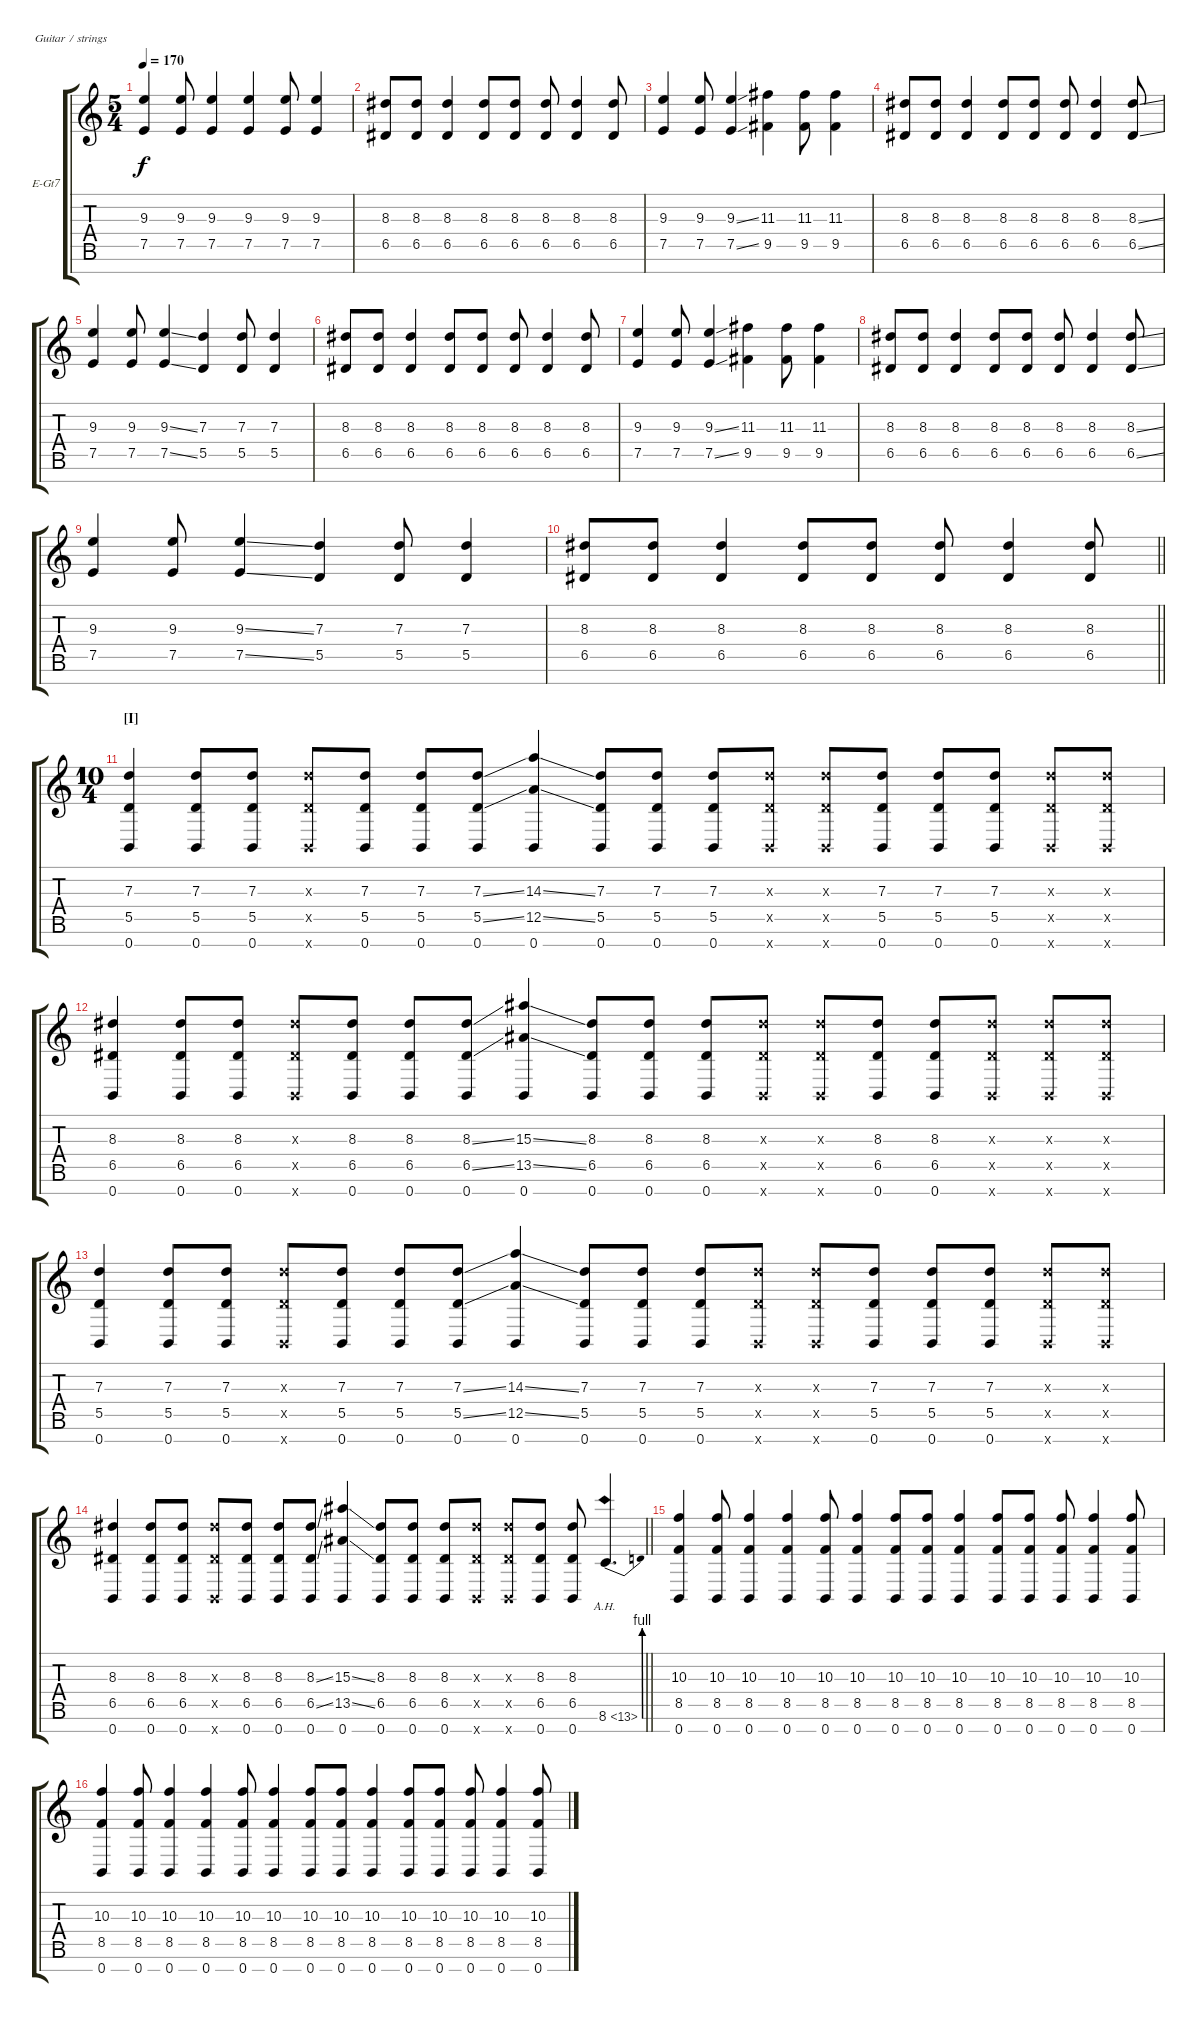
\bracketExtendMode groupsimilarinstruments
\firstSystemTrackNameOrientation horizontal
\otherSystemsTrackNameOrientation horizontal
\track ("Guitar 1" "E-Gt7") {multiBarRest instrument distortionguitar}
\staff {score tabs}
\tuning (E4 B3 G3 D3 A2 E2 B1)
\ts (5 4)
\tempo 170
\clef g2
\ks c
(9.3 7.5).4{dy f} (9.3 7.5).8 (9.3 7.5).4 (9.3 7.5).4 (9.3 7.5).8 (9.3 7.5).4 |
(8.3 6.5).8 (8.3 6.5).8 (8.3 6.5).4 (8.3 6.5).8 (8.3 6.5).8 (8.3 6.5).8 (8.3 6.5).4 (8.3 6.5).8 |
(9.3 7.5).4 (9.3 7.5).8 (9.3{ss} 7.5{ss}).4 (11.3 9.5).4 (11.3 9.5).8 (11.3 9.5).4 |
(8.3 6.5).8 (8.3 6.5).8 (8.3 6.5).4 (8.3 6.5).8 (8.3 6.5).8 (8.3 6.5).8 (8.3 6.5).4 (8.3{ss} 6.5{ss}).8 |
(9.3 7.5).4 (9.3 7.5).8 (9.3{ss} 7.5{ss}).4 (7.3 5.5).4 (7.3 5.5).8 (7.3 5.5).4 |
(8.3 6.5).8 (8.3 6.5).8 (8.3 6.5).4 (8.3 6.5).8 (8.3 6.5).8 (8.3 6.5).8 (8.3 6.5).4 (8.3 6.5).8 |
(9.3 7.5).4 (9.3 7.5).8 (9.3{ss} 7.5{ss}).4 (11.3 9.5).4 (11.3 9.5).8 (11.3 9.5).4 |
(8.3 6.5).8 (8.3 6.5).8 (8.3 6.5).4 (8.3 6.5).8 (8.3 6.5).8 (8.3 6.5).8 (8.3 6.5).4 (8.3{ss} 6.5{ss}).8 |
(9.3 7.5).4 (9.3 7.5).8 (9.3{ss} 7.5{ss}).4 (7.3 5.5).4 (7.3 5.5).8 (7.3 5.5).4 |
\barLineRight lightlight
(8.3 6.5).8 (8.3 6.5).8 (8.3 6.5).4 (8.3 6.5).8 (8.3 6.5).8 (8.3 6.5).8 (8.3 6.5).4 (8.3 6.5).8 |
\ts (10 4)
\section ("I" "")
(7.3 5.5 0.7).4 (7.3 5.5 0.7).8 (7.3 5.5 0.7).8 (0.7{x} 5.5{x} 7.3{x}).8 (7.3 5.5 0.7).8 (7.3 5.5 0.7).8 (7.3{ss} 5.5{ss} 0.7).8 (14.3{ss} 12.5{ss} 0.7).4 (7.3 5.5 0.7).8 (7.3 5.5 0.7).8 (7.3 5.5 0.7).8 (0.7{x} 5.5{x} 7.3{x}).8 (0.7{x} 7.3{x} 5.5{x}).8 (7.3 5.5 0.7).8 (7.3 5.5 0.7).8 (7.3 5.5 0.7).8 (0.7{x} 5.5{x} 7.3{x}).8 (0.7{x} 7.3{x} 5.5{x}).8 |
(8.3 6.5 0.7).4 (8.3 6.5 0.7).8 (8.3 6.5 0.7).8 (0.7{x} 6.5{x} 8.3{x}).8 (8.3 6.5 0.7).8 (8.3 6.5 0.7).8 (8.3{ss} 6.5{ss} 0.7).8 (15.3{ss} 13.5{ss} 0.7).4 (8.3 6.5 0.7).8 (8.3 6.5 0.7).8 (8.3 6.5 0.7).8 (0.7{x} 6.5{x} 8.3{x}).8 (0.7{x} 6.5{x} 8.3{x}).8 (8.3 6.5 0.7).8 (8.3 6.5 0.7).8 (0.7{x} 6.5{x} 8.3{x}).8 (0.7{x} 8.3{x} 6.5{x}).8 (0.7{x} 8.3{x} 6.5{x}).8 |
(7.3 5.5 0.7).4 (7.3 5.5 0.7).8 (7.3 5.5 0.7).8 (0.7{x} 5.5{x} 7.3{x}).8 (7.3 5.5 0.7).8 (7.3 5.5 0.7).8 (7.3{ss} 5.5{ss} 0.7).8 (14.3{ss} 12.5{ss} 0.7).4 (7.3 5.5 0.7).8 (7.3 5.5 0.7).8 (7.3 5.5 0.7).8 (0.7{x} 5.5{x} 7.3{x}).8 (0.7{x} 7.3{x} 5.5{x}).8 (7.3 5.5 0.7).8 (7.3 5.5 0.7).8 (7.3 5.5 0.7).8 (0.7{x} 5.5{x} 7.3{x}).8 (0.7{x} 7.3{x} 5.5{x}).8 |
\barLineRight lightlight
(8.3 6.5 0.7).4 (8.3 6.5 0.7).8 (8.3 6.5 0.7).8 (0.7{x} 6.5{x} 8.3{x}).8 (8.3 6.5 0.7).8 (8.3 6.5 0.7).8 (8.3{ss} 6.5{ss} 0.7).8 (15.3{ss} 13.5{ss} 0.7).4 (8.3 6.5 0.7).8 (8.3 6.5 0.7).8 (8.3 6.5 0.7).8 (0.7{x} 6.5{x} 8.3{x}).8 (0.7{x} 6.5{x} 8.3{x}).8 (8.3 6.5 0.7).8 (8.3 6.5 0.7).8 8.6{be (bend 0 0 60 4) ah 5}.4{d} |
(10.3 8.5 0.7).4 (10.3 8.5 0.7).8 (10.3 8.5 0.7).4 (10.3 8.5 0.7).4 (10.3 8.5 0.7).8 (10.3 8.5 0.7).4 (10.3 8.5 0.7).8 (10.3 8.5 0.7).8 (10.3 8.5 0.7).4 (10.3 8.5 0.7).8 (10.3 8.5 0.7).8{beam split} (10.3 8.5 0.7).8 (10.3 8.5 0.7).4 (10.3 8.5 0.7).8 |
(10.3 8.5 0.7).4 (10.3 8.5 0.7).8 (10.3 8.5 0.7).4 (10.3 8.5 0.7).4 (10.3 8.5 0.7).8 (10.3 8.5 0.7).4 (10.3 8.5 0.7).8 (10.3 8.5 0.7).8 (10.3 8.5 0.7).4 (10.3 8.5 0.7).8 (10.3 8.5 0.7).8{beam split} (10.3 8.5 0.7).8 (10.3 8.5 0.7).4 (10.3 8.5 0.7).8
